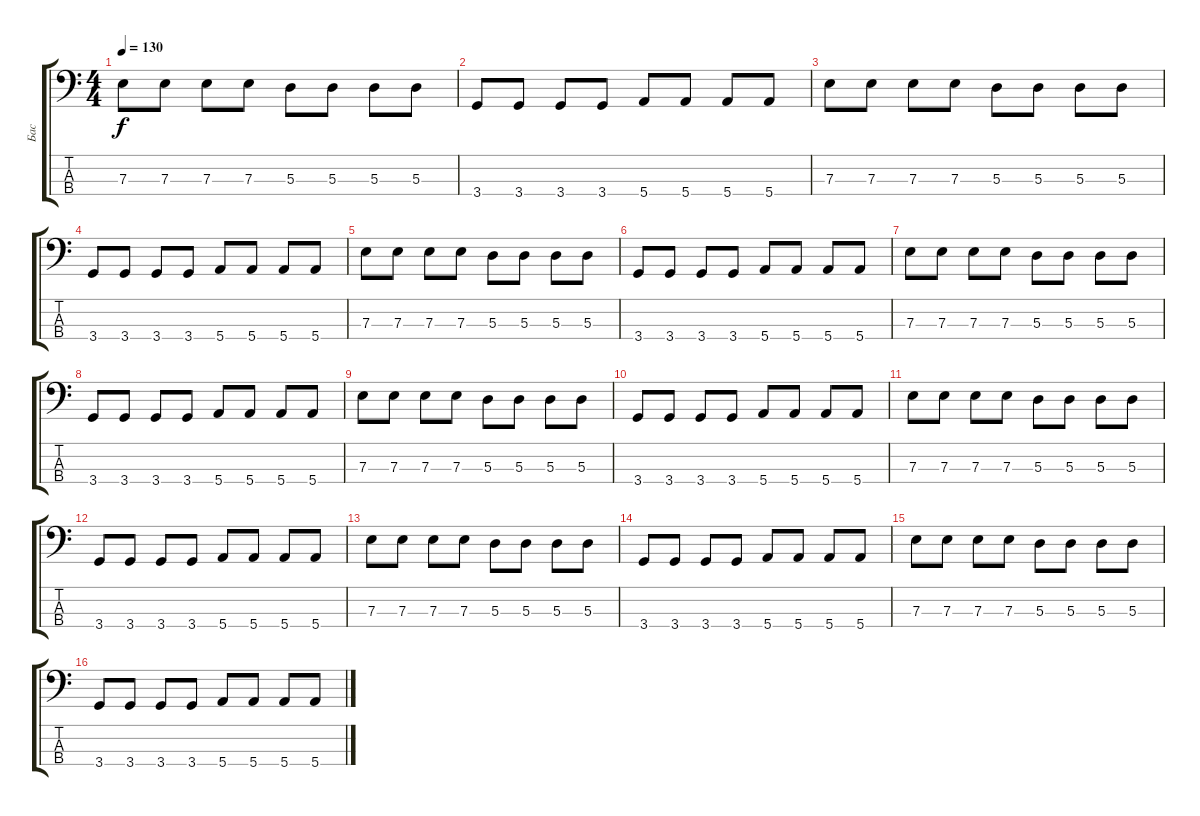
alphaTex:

\track ("Бас" "Бас") {instrument electricbassfinger}
\staff {score tabs}
\tuning (G2 D2 A1 E1) {hide}
\ts (4 4)
\tempo 130
\clef f4
\ks c
7.3.8{dy f} 7.3.8 7.3.8 7.3.8 5.3.8 5.3.8 5.3.8 5.3.8 |
3.4.8 3.4.8 3.4.8 3.4.8 5.4.8 5.4.8 5.4.8 5.4.8 |
7.3.8 7.3.8 7.3.8 7.3.8 5.3.8 5.3.8 5.3.8 5.3.8 |
3.4.8 3.4.8 3.4.8 3.4.8 5.4.8 5.4.8 5.4.8 5.4.8 |
7.3.8 7.3.8 7.3.8 7.3.8 5.3.8 5.3.8 5.3.8 5.3.8 |
3.4.8 3.4.8 3.4.8 3.4.8 5.4.8 5.4.8 5.4.8 5.4.8 |
7.3.8 7.3.8 7.3.8 7.3.8 5.3.8 5.3.8 5.3.8 5.3.8 |
3.4.8 3.4.8 3.4.8 3.4.8 5.4.8 5.4.8 5.4.8 5.4.8 |
7.3.8 7.3.8 7.3.8 7.3.8 5.3.8 5.3.8 5.3.8 5.3.8 |
3.4.8 3.4.8 3.4.8 3.4.8 5.4.8 5.4.8 5.4.8 5.4.8 |
7.3.8 7.3.8 7.3.8 7.3.8 5.3.8 5.3.8 5.3.8 5.3.8 |
3.4.8 3.4.8 3.4.8 3.4.8 5.4.8 5.4.8 5.4.8 5.4.8 |
7.3.8 7.3.8 7.3.8 7.3.8 5.3.8 5.3.8 5.3.8 5.3.8 |
3.4.8 3.4.8 3.4.8 3.4.8 5.4.8 5.4.8 5.4.8 5.4.8 |
7.3.8 7.3.8 7.3.8 7.3.8 5.3.8 5.3.8 5.3.8 5.3.8 |
3.4.8 3.4.8 3.4.8 3.4.8 5.4.8 5.4.8 5.4.8 5.4.8
